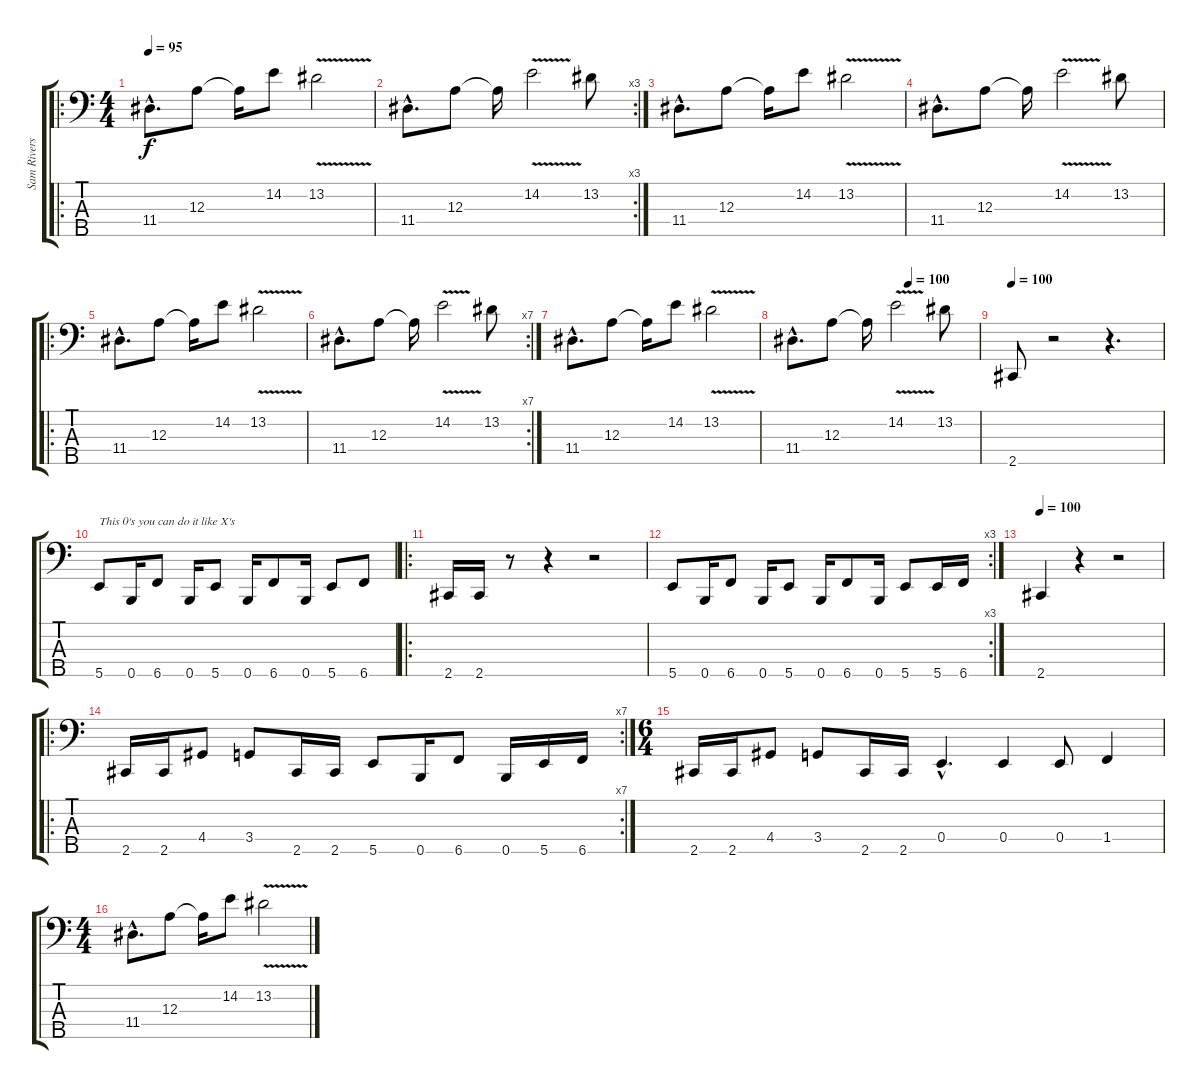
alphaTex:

\track ("Sam Rivers" "Sam Rivers") {instrument electricbassfinger}
\staff {score tabs}
\tuning (G2 D2 A1 E1 B0) {hide}
\ro
\ts (4 4)
\tempo 95
\clef f4
\ks c
11.4{hac}.8{d dy f instrument electricbassfinger} 12.3.8 12.3{t}.16 14.2.8 13.2{v}.2 |
\rc 3
11.4{hac}.8{d} 12.3.8 12.3{t}.16 14.2{v}.2 13.2.8 |
11.4{hac}.8{d} 12.3.8 12.3{t}.16 14.2.8 13.2{v}.2 |
11.4{hac}.8{d} 12.3.8 12.3{t}.16 14.2{v}.2 13.2.8 |
\ro
11.4{hac}.8{d} 12.3.8 12.3{t}.16 14.2.8 13.2{v}.2 |
\rc 7
11.4{hac}.8{d} 12.3.8 12.3{t}.16 14.2{v}.2 13.2.8 |
11.4{hac}.8{d} 12.3.8 12.3{t}.16 14.2.8 13.2{v}.2 |
\tempo (100 0.625)
11.4{hac}.8{d} 12.3.8 12.3{t}.16 14.2{v}.2 13.2.8 |
\tempo 100
2.5.8 r.2 r.4{d} |
5.5.8{txt "This 0's you can do it like X's"} 0.5.16 6.5.8 0.5.16 5.5.8 0.5.16 6.5.8 0.5.16 5.5.8 6.5.8 |
\ro
2.5.16 2.5.16 r.8 r.4 r.2 |
\rc 3
5.5.8 0.5.16 6.5.8 0.5.16 5.5.8 0.5.16 6.5.8 0.5.16 5.5.8 5.5.16 6.5.16 |
\tempo 100
2.5.4 r.4 r.2 |
\ro
\rc 7
2.5.16 2.5.16 4.4.8 3.4.8 2.5.16 2.5.16 5.5.8 0.5.16 6.5.8 0.5.16 5.5.16 6.5.16 |
\ts (6 4)
2.5.16 2.5.16 4.4.8 3.4.8 2.5.16 2.5.16 0.4{hac}.4{d} 0.4.4 0.4.8 1.4.4 |
\ts (4 4)
11.4{hac}.8{d} 12.3.8 12.3{t}.16 14.2.8 13.2{v}.2
